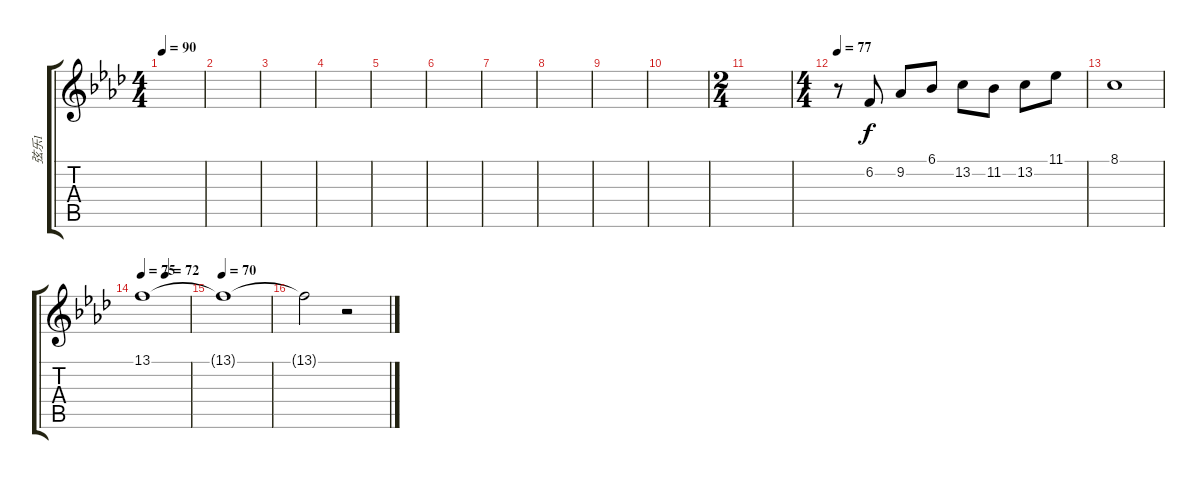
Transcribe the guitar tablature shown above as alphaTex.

\track ("弦乐1" "弦乐1") {instrument electricpiano2}
\staff {score tabs}
\tuning (E4 B3 G3 D3 A2 E2) {hide}
\ts (4 4)
\tempo 90
\clef g2
\ks ab
|
|
|
|
|
|
|
|
|
|
\ts (2 4)
|
\ts (4 4)
\tempo 77
r.8 6.2.8{volume 5 instrument contrabass} 9.2.8 6.1.8 13.2.8 11.2.8 13.2.8 11.1.8 |
8.1.1 |
\tempo 75
\tempo (72 0.5)
13.1.1 |
\tempo 70
13.1{t}.1 |
13.1{t}.2 r.2
